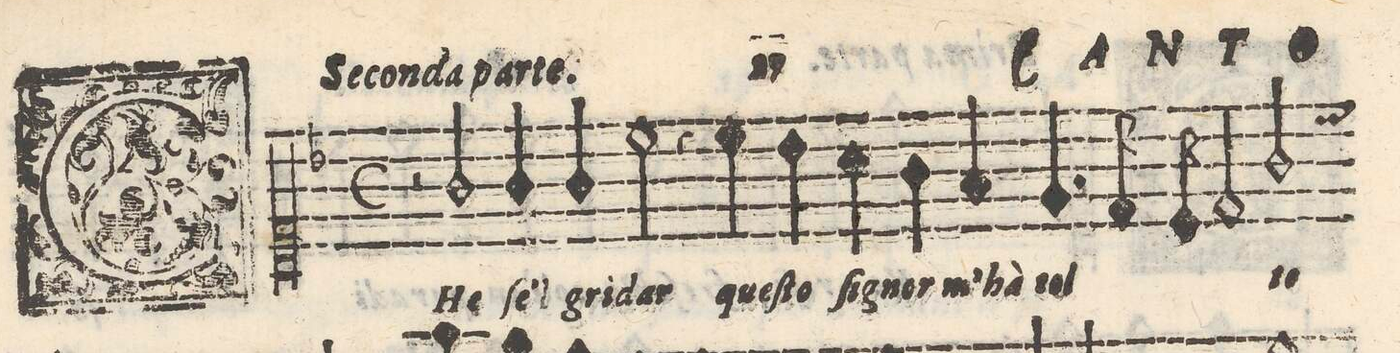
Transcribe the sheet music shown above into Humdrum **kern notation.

**kern	**text
*I"CANTO	*
*clefC1	*
*k[b-]	*
*met(C)	*
*M2/1	*
2r	.
2g/	CHe
4g/	ſe'l
4g/	gri-
2cc\	-dar
=2-	=2-
4r	.
4cc\	queſ-
4b-\	-to
4a\	ſi-
4g\	-gnor
4f/	m'hà
4.e/	tol-
16d/	.
16c/	.
=3-	=3-
2d/	.
2g/	-to
*-	*-
